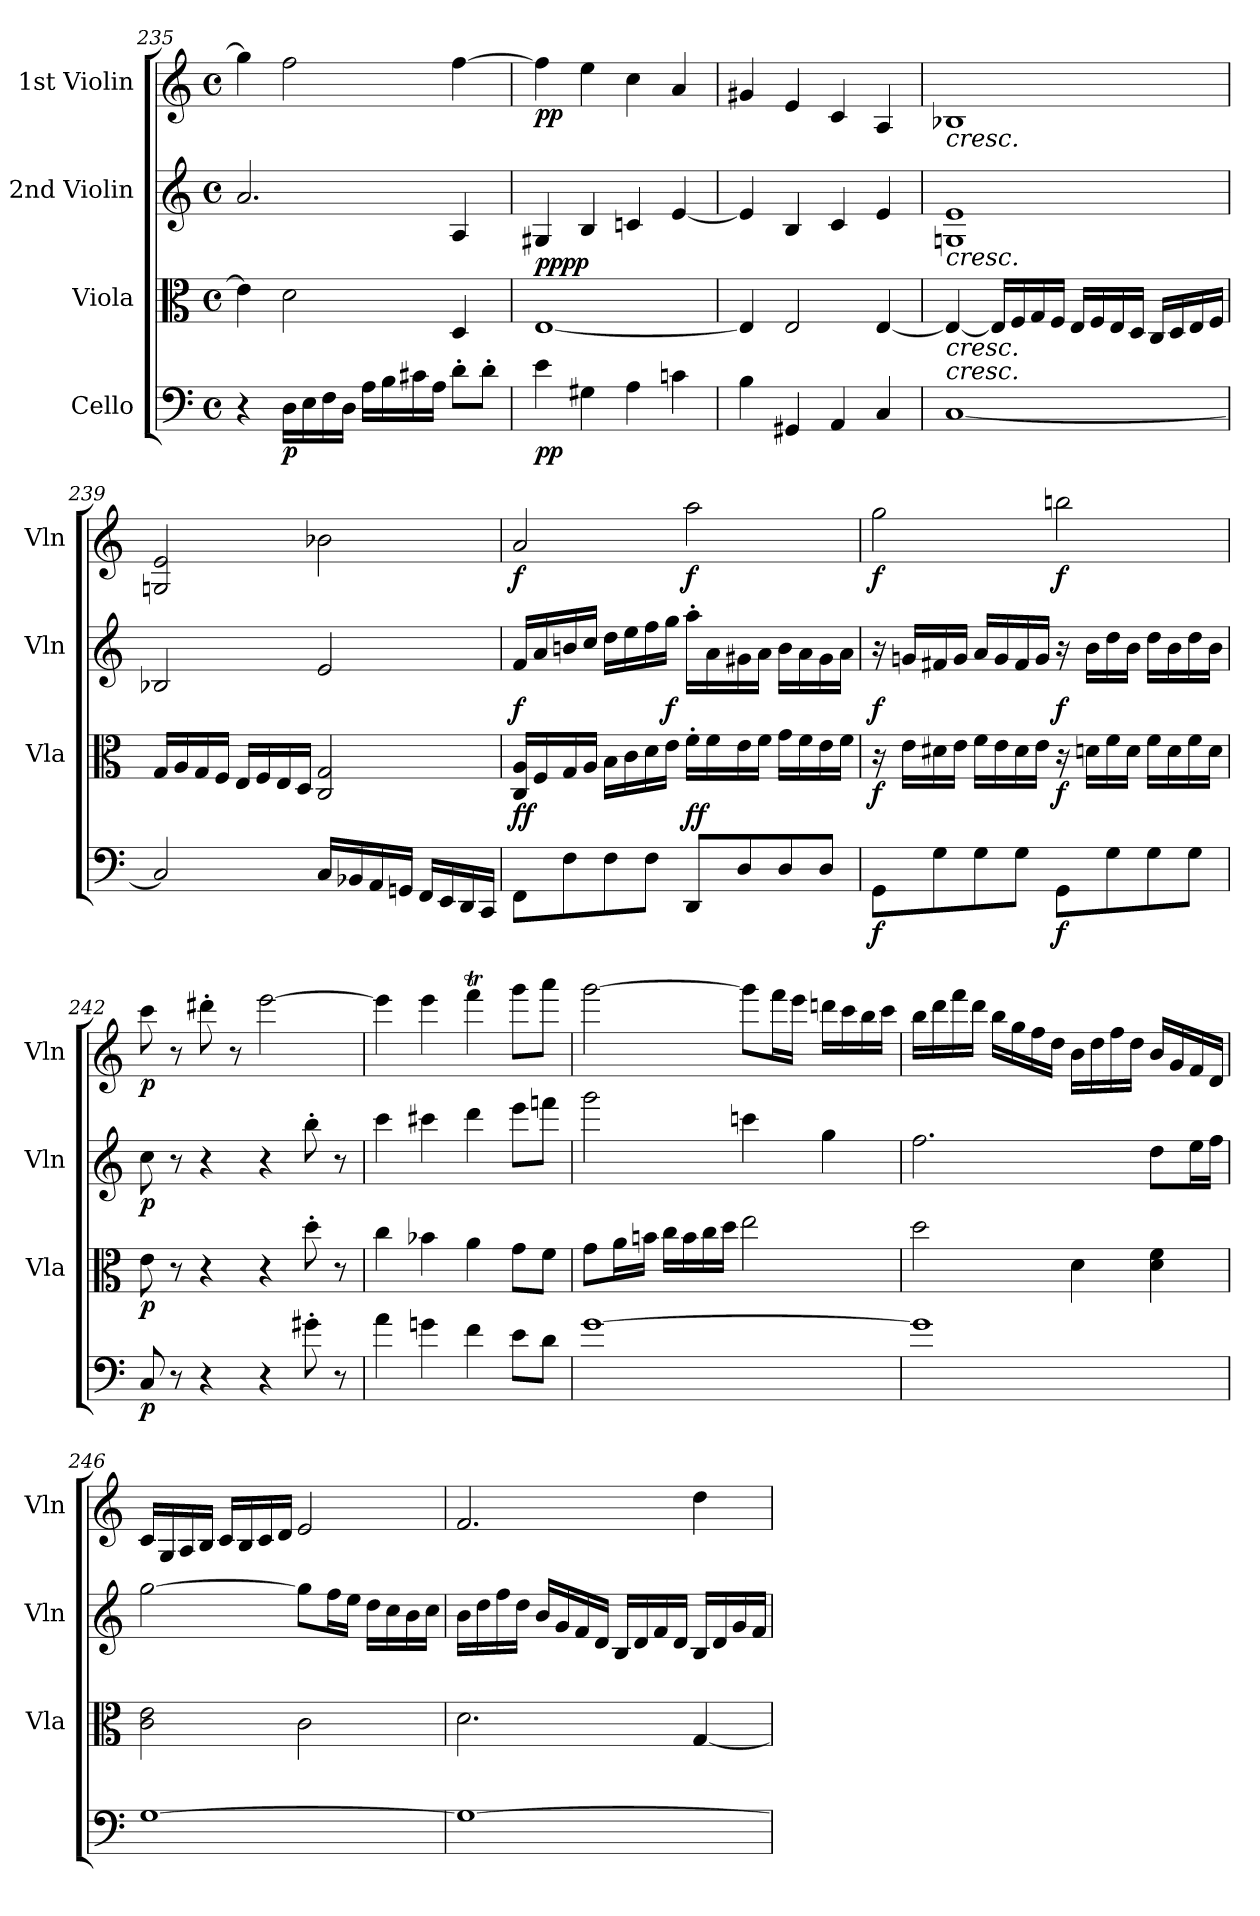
**kern	**dynam	**kern	**dynam	**kern	**dynam	**kern	**dynam
*part4	*part4	*part3	*part3	*part2	*part2	*part1	*part1
*staff4	*staff4	*staff3	*staff3	*staff2	*staff2	*staff1	*staff1
*I"Cello	*	*I"Viola	*	*I"2nd Violin	*	*I"1st Violin	*
*	*	*I'Vla	*	*I'Vln	*	*I'Vln	*
*clefF4	*	*clefC3	*	*clefG2	*	*clefG2	*
*k[]	*	*k[]	*	*k[]	*	*k[]	*
*M4/4	*	*M4/4	*	*M4/4	*	*M4/4	*
*met(c)	*	*met(c)	*	*met(c)	*	*met(c)	*
=235	=235	=235	=235	=235	=235	=235	=235
4r	.	4e\]	.	2.a/	.	4gg\]	.
!	!LO:DY:b	!	!	!	!	!	!
16D\LL	p	2d\	.	.	.	2ff\	.
16E\	.	.	.	.	.	.	.
16F\	.	.	.	.	.	.	.
16D\JJ	.	.	.	.	.	.	.
16A\LL	.	.	.	.	.	.	.
16B\	.	.	.	.	.	.	.
16c#X\	.	.	.	.	.	.	.
16A\JJ	.	.	.	.	.	.	.
8d'\L	.	4D/	.	4A/	.	[4ff\	.
8d'\J	.	.	.	.	.	.	.
=236	=236	=236	=236	=236	=236	=236	=236
!	!LO:DY:b	!	!LO:DY:b	!	!	!	!
!	!	!	!LO:DY:n=1:a	!	!	!	!LO:DY:b
4e\	pp	[1E	pp pp	4G#X/	.	4ff\]	pp
4G#X\	.	.	.	4B/	.	4ee\	.
4A\	.	.	.	4cn/	.	4cc\	.
4cn\	.	.	.	[4e/	.	4a/	.
=237	=237	=237	=237	=237	=237	=237	=237
4B\	.	4E/]	.	4e/]	.	4g#X/	.
4GG#X/	.	2E/	.	4B/	.	4e/	.
4AA/	.	.	.	4c/	.	4c/	.
4C/	.	[4E/	.	4e/	.	4A/	.
=238	=238	=238	=238	=238	=238	=238	=238
!	!	!	!	!	!	!LO:TX:b:i:t=cresc.	!
!	!	!	!	!LO:TX:b:i:t=cresc.	!	!	!
!	!	!LO:TX:b:i:t=cresc.	!	!	!	!	!
!LO:TX:a:i:t=cresc.	!	!	!	!	!	!	!
[1C	.	4E/_	.	1Gn 1e	.	1B-X	.
.	.	16E/LL]	.	.	.	.	.
.	.	16F/	.	.	.	.	.
.	.	16G/	.	.	.	.	.
.	.	16F/JJ	.	.	.	.	.
.	.	16E/LL	.	.	.	.	.
.	.	16F/	.	.	.	.	.
.	.	16E/	.	.	.	.	.
.	.	16D/JJ	.	.	.	.	.
.	.	16C/LL	.	.	.	.	.
.	.	16D/	.	.	.	.	.
.	.	16E/	.	.	.	.	.
.	.	16F/JJ	.	.	.	.	.
=239	=239	=239	=239	=239	=239	=239	=239
2C/]	.	16G/LL	.	2B-X/	.	2Gn/ 2e/	.
.	.	16A/	.	.	.	.	.
.	.	16G/	.	.	.	.	.
.	.	16F/JJ	.	.	.	.	.
.	.	16E/LL	.	.	.	.	.
.	.	16F/	.	.	.	.	.
.	.	16E/	.	.	.	.	.
.	.	16D/JJ	.	.	.	.	.
16C/LL	.	2C/ 2G/	.	2e/	.	2b-X\	.
16BB-X/	.	.	.	.	.	.	.
16AA/	.	.	.	.	.	.	.
16GGn/JJ	.	.	.	.	.	.	.
16FF/LL	.	.	.	.	.	.	.
16EE/	.	.	.	.	.	.	.
16DD/	.	.	.	.	.	.	.
16CC/JJ	.	.	.	.	.	.	.
=240	=240	=240	=240	=240	=240	=240	=240
!	!LO:DY:b	!	!	!	!	!	!
!	!LO:DY:n=1:a	!	!	!	!LO:DY:b	!	!LO:DY:b
8FF\L	f f	16C/ 16A/LL	.	16f/LL	f	2a/	f
.	.	16F/	.	16a/	.	.	.
8F\	.	16G/	.	16bn/	.	.	.
.	.	16A/JJ	.	16cc/JJ	.	.	.
8F\	.	16B\LL	.	16dd\LL	.	.	.
.	.	16c\	.	16ee\	.	.	.
8F\J	.	16d\	.	16ff\	.	.	.
!	!	!	!	!	!LO:DY:b	!	!
.	.	16e\JJ	.	16gg\JJ	f	.	.
!	!LO:DY:n=2:b	!	!	!	!	!	!
!	!LO:DY:n=3:a	!	!	!	!	!	!LO:DY:b
8DD/L	f f	16f'\LL	.	16aa'\LL	.	2aa\	f
.	.	16f\	.	16a\	.	.	.
8D/	.	16e\	.	16g#X\	.	.	.
.	.	16f\JJ	.	16a\JJ	.	.	.
8D/	.	16g\LL	.	16b\LL	.	.	.
.	.	16f\	.	16a\	.	.	.
8D/J	.	16e\	.	16g#\	.	.	.
.	.	16f\JJ	.	16a\JJ	.	.	.
=241	=241	=241	=241	=241	=241	=241	=241
!	!LO:DY:b	!	!LO:DY:b	!	!LO:DY:b	!	!LO:DY:b
8GG\L	f	16r	f	16r	f	2gg\	f
.	.	16e\LL	.	16gn/LL	.	.	.
8G\	.	16d#X\	.	16f#X/	.	.	.
.	.	16e\JJ	.	16g/JJ	.	.	.
8G\	.	16f\LL	.	16a/LL	.	.	.
.	.	16e\	.	16g/	.	.	.
8G\J	.	16d#\	.	16f#/	.	.	.
.	.	16e\JJ	.	16g/JJ	.	.	.
!	!LO:DY:b	!	!LO:DY:b	!	!LO:DY:b	!	!LO:DY:b
8GG\L	f	16r	f	16r	f	2bbn\	f
.	.	16dn\LL	.	16b\LL	.	.	.
8G\	.	16f\	.	16dd\	.	.	.
.	.	16d\JJ	.	16b\JJ	.	.	.
8G\	.	16f\LL	.	16dd\LL	.	.	.
.	.	16d\	.	16b\	.	.	.
8G\J	.	16f\	.	16dd\	.	.	.
.	.	16d\JJ	.	16b\JJ	.	.	.
=242	=242	=242	=242	=242	=242	=242	=242
!	!LO:DY:b	!	!LO:DY:b	!	!LO:DY:b	!	!LO:DY:b
8C/	p	8e\	p	8cc\	p	8ccc\	p
8r	.	8r	.	8r	.	8r	.
4r	.	4r	.	4r	.	8ddd#X'\	.
.	.	.	.	.	.	8r	.
4r	.	4r	.	4r	.	[2eee\	.
8g#X'\	.	8dd'\	.	8bb'\	.	.	.
8r	.	8r	.	8r	.	.	.
=243	=243	=243	=243	=243	=243	=243	=243
4a\	.	4cc\	.	4ccc\	.	4eee\]	.
4gn\	.	4b-X\	.	4ccc#X\	.	4eee\	.
4f\	.	4a\	.	4ddd\	.	4fffT\	.
8e\L	.	8g\L	.	8eee\L	.	8ggg\L	.
8d\J	.	8f\J	.	8fffn\J	.	8aaa\J	.
=244	=244	=244	=244	=244	=244	=244	=244
[1g	.	8g\L	.	2ggg\	.	[2ggg\	.
.	.	16a\L	.	.	.	.	.
.	.	16bn\JJ	.	.	.	.	.
.	.	16cc\LL	.	.	.	.	.
.	.	16b\	.	.	.	.	.
.	.	16cc\	.	.	.	.	.
.	.	16dd\JJ	.	.	.	.	.
.	.	2ee\	.	4cccn\	.	8ggg\L]	.
.	.	.	.	.	.	16fff\L	.
.	.	.	.	.	.	16eee\JJ	.
.	.	.	.	4gg\	.	16dddn\LL	.
.	.	.	.	.	.	16ccc\	.
.	.	.	.	.	.	16bb\	.
.	.	.	.	.	.	16ccc\JJ	.
=245	=245	=245	=245	=245	=245	=245	=245
1g]	.	2dd\	.	2.ff\	.	16bb\LL	.
.	.	.	.	.	.	16ddd\	.
.	.	.	.	.	.	16fff\	.
.	.	.	.	.	.	16ddd\JJ	.
.	.	.	.	.	.	16bb\LL	.
.	.	.	.	.	.	16gg\	.
.	.	.	.	.	.	16ff\	.
.	.	.	.	.	.	16dd\JJ	.
.	.	4d\	.	.	.	16b\LL	.
.	.	.	.	.	.	16dd\	.
.	.	.	.	.	.	16ff\	.
.	.	.	.	.	.	16dd\JJ	.
.	.	4d\ 4f\	.	8dd\L	.	16b/LL	.
.	.	.	.	.	.	16g/	.
.	.	.	.	16ee\L	.	16f/	.
.	.	.	.	16ff\JJ	.	16d/JJ	.
=246	=246	=246	=246	=246	=246	=246	=246
[1G	.	2c\ 2e\	.	[2gg\	.	16c/LL	.
.	.	.	.	.	.	16G/	.
.	.	.	.	.	.	16A/	.
.	.	.	.	.	.	16B/JJ	.
.	.	.	.	.	.	16c/LL	.
.	.	.	.	.	.	16B/	.
.	.	.	.	.	.	16c/	.
.	.	.	.	.	.	16d/JJ	.
.	.	2c\	.	8gg\L]	.	2e/	.
.	.	.	.	16ff\L	.	.	.
.	.	.	.	16ee\JJ	.	.	.
.	.	.	.	16dd\LL	.	.	.
.	.	.	.	16cc\	.	.	.
.	.	.	.	16b\	.	.	.
.	.	.	.	16cc\JJ	.	.	.
=247	=247	=247	=247	=247	=247	=247	=247
1G_	.	2.d\	.	16b\LL	.	2.f/	.
.	.	.	.	16dd\	.	.	.
.	.	.	.	16ff\	.	.	.
.	.	.	.	16dd\JJ	.	.	.
.	.	.	.	16b/LL	.	.	.
.	.	.	.	16g/	.	.	.
.	.	.	.	16f/	.	.	.
.	.	.	.	16d/JJ	.	.	.
.	.	.	.	16B/LL	.	.	.
.	.	.	.	16d/	.	.	.
.	.	.	.	16f/	.	.	.
.	.	.	.	16d/JJ	.	.	.
.	.	[4G/	.	16B/LL	.	4dd\	.
.	.	.	.	16d/	.	.	.
.	.	.	.	16g/	.	.	.
.	.	.	.	16f/JJ	.	.	.
=	=	=	=	=	=	=	=
*-	*-	*-	*-	*-	*-	*-	*-
